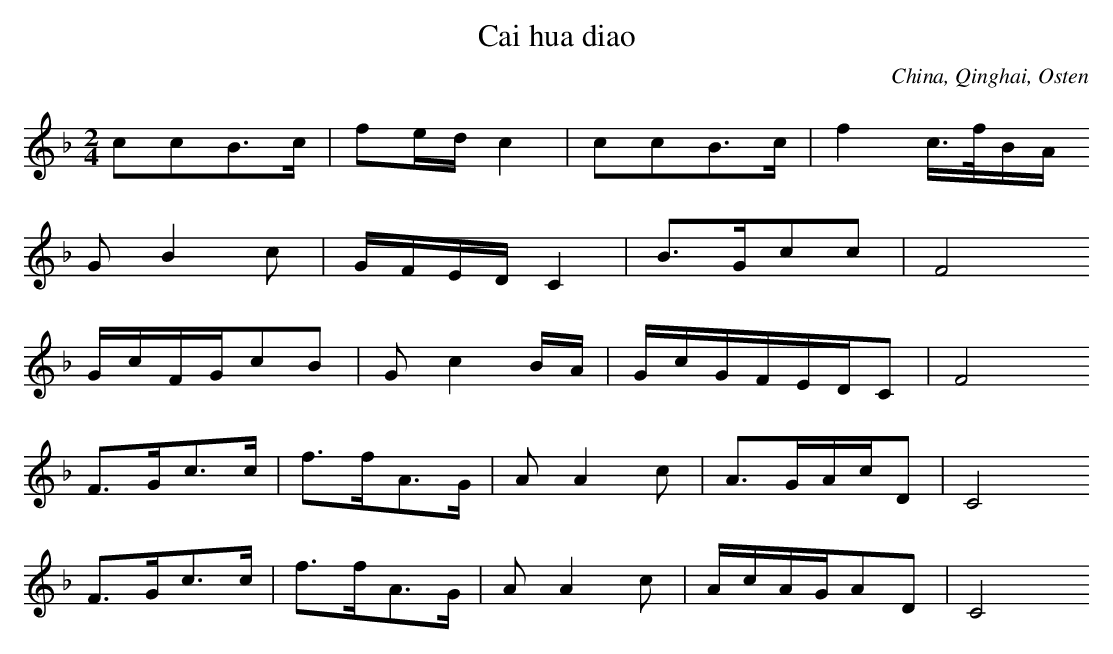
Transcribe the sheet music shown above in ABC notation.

X:1
T: Cai hua diao
O: China, Qinghai, Osten
M: 2/4
L: 1/32
K: F
c4c4B6c2 | f4e2d2c8 | c4c4B6c2 | f8c3fB2A2
G4B8c4 | G2F2E2D2C8 | B6G2c4c4 | F16
G2c2F2G2c4B4 | G4c8B2A2 | G2c2G2F2E2D2C4 | F16
F6G2c6c2 | f6f2A6G2 | A4A8c4 | A6G2A2c2D4 | C16
F6G2c6c2 | f6f2A6G2 | A4A8c4 | A2c2A2G2A4D4 | C16
